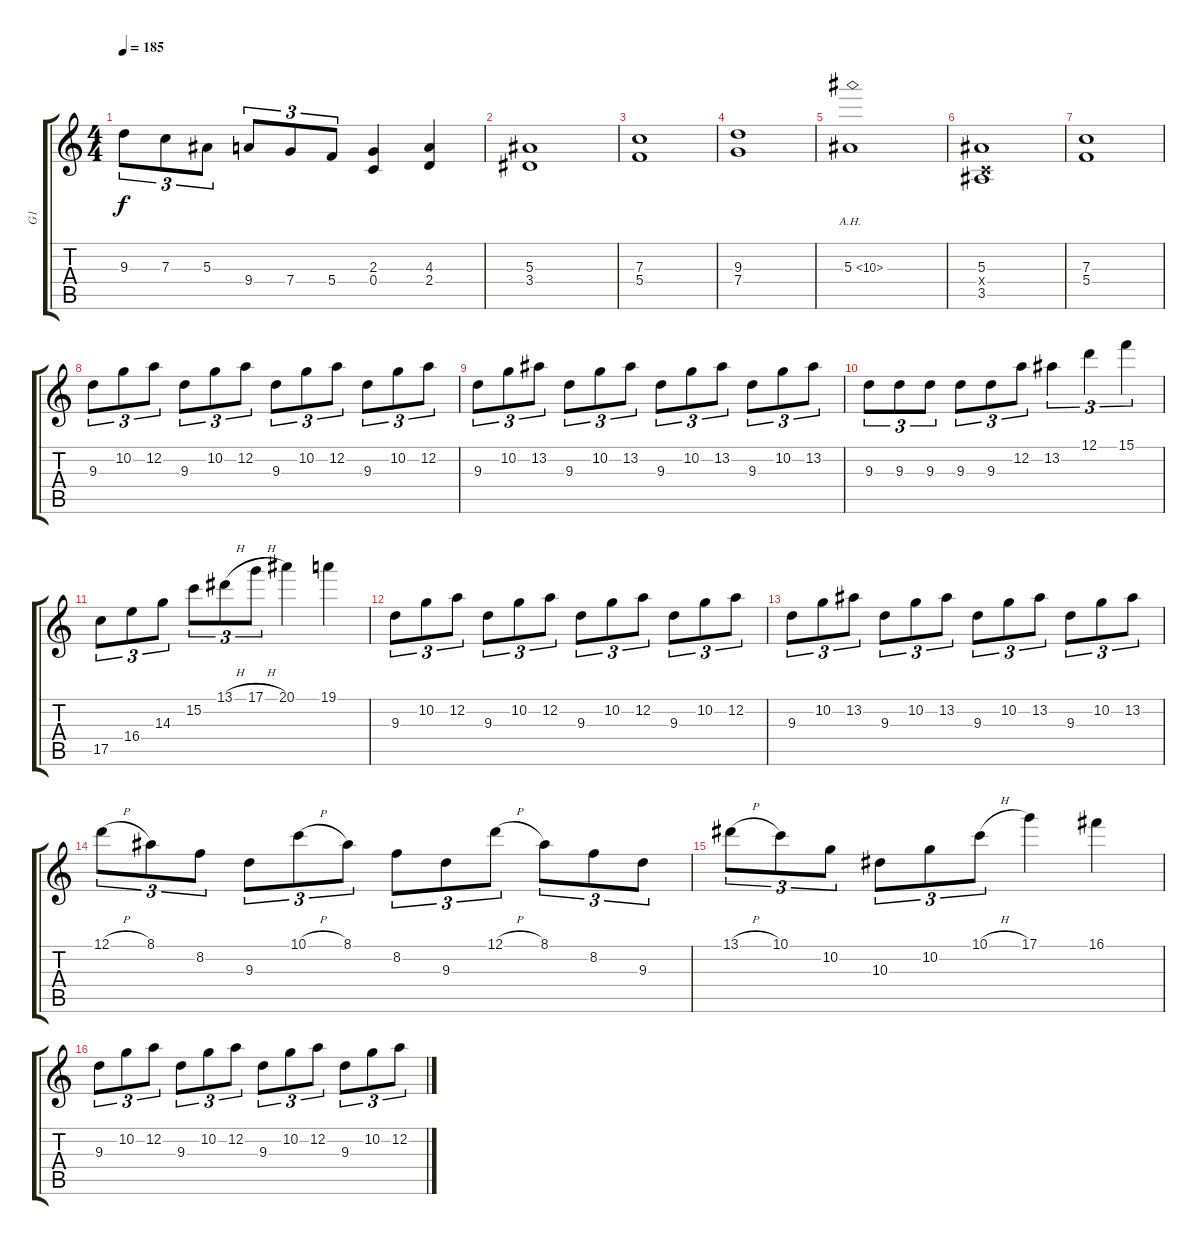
\track ("G1" "G1") {instrument distortionguitar}
\staff {score tabs}
\tuning (D4 A3 F3 C3 G2 D2) {hide}
\ts (4 4)
\tempo 185
\clef g2
\ks c
9.3.8{tu (3 2) dy f} 7.3.8{tu (3 2)} 5.3.8{tu (3 2)} 9.4.8{tu (3 2)} 7.4.8{tu (3 2)} 5.4.8{tu (3 2)} (2.3 0.4).4 (4.3 2.4).4 |
(5.3 3.4).1 |
(7.3 5.4).1 |
(9.3 7.4).1 |
5.3{ah 5}.1 |
(5.3 0.4{x} 3.5).1 |
(7.3 5.4).1 |
9.3.8{tu (3 2)} 10.2.8{tu (3 2)} 12.2.8{tu (3 2)} 9.3.8{tu (3 2)} 10.2.8{tu (3 2)} 12.2.8{tu (3 2)} 9.3.8{tu (3 2)} 10.2.8{tu (3 2)} 12.2.8{tu (3 2)} 9.3.8{tu (3 2)} 10.2.8{tu (3 2)} 12.2.8{tu (3 2)} |
9.3.8{tu (3 2)} 10.2.8{tu (3 2)} 13.2.8{tu (3 2)} 9.3.8{tu (3 2)} 10.2.8{tu (3 2)} 13.2.8{tu (3 2)} 9.3.8{tu (3 2)} 10.2.8{tu (3 2)} 13.2.8{tu (3 2)} 9.3.8{tu (3 2)} 10.2.8{tu (3 2)} 13.2.8{tu (3 2)} |
9.3.8{tu (3 2)} 9.3.8{tu (3 2)} 9.3.8{tu (3 2)} 9.3.8{tu (3 2)} 9.3.8{tu (3 2)} 12.2.8{tu (3 2)} 13.2.4{tu (3 2)} 12.1.4{tu (3 2)} 15.1.4{tu (3 2)} |
17.5.8{tu (3 2)} 16.4.8{tu (3 2)} 14.3.8{tu (3 2)} 15.2.8{tu (3 2)} 13.1{h}.8{tu (3 2)} 17.1{h}.8{tu (3 2)} 20.1.4 19.1.4 |
9.3.8{tu (3 2)} 10.2.8{tu (3 2)} 12.2.8{tu (3 2)} 9.3.8{tu (3 2)} 10.2.8{tu (3 2)} 12.2.8{tu (3 2)} 9.3.8{tu (3 2)} 10.2.8{tu (3 2)} 12.2.8{tu (3 2)} 9.3.8{tu (3 2)} 10.2.8{tu (3 2)} 12.2.8{tu (3 2)} |
9.3.8{tu (3 2)} 10.2.8{tu (3 2)} 13.2.8{tu (3 2)} 9.3.8{tu (3 2)} 10.2.8{tu (3 2)} 13.2.8{tu (3 2)} 9.3.8{tu (3 2)} 10.2.8{tu (3 2)} 13.2.8{tu (3 2)} 9.3.8{tu (3 2)} 10.2.8{tu (3 2)} 13.2.8{tu (3 2)} |
12.1{h}.8{tu (3 2)} 8.1.8{tu (3 2)} 8.2.8{tu (3 2)} 9.3.8{tu (3 2)} 10.1{h}.8{tu (3 2)} 8.1.8{tu (3 2)} 8.2.8{tu (3 2)} 9.3.8{tu (3 2)} 12.1{h}.8{tu (3 2)} 8.1.8{tu (3 2)} 8.2.8{tu (3 2)} 9.3.8{tu (3 2)} |
13.1{h}.8{tu (3 2)} 10.1.8{tu (3 2)} 10.2.8{tu (3 2)} 10.3.8{tu (3 2)} 10.2.8{tu (3 2)} 10.1{h}.8{tu (3 2)} 17.1.4 16.1.4 |
9.3.8{tu (3 2)} 10.2.8{tu (3 2)} 12.2.8{tu (3 2)} 9.3.8{tu (3 2)} 10.2.8{tu (3 2)} 12.2.8{tu (3 2)} 9.3.8{tu (3 2)} 10.2.8{tu (3 2)} 12.2.8{tu (3 2)} 9.3.8{tu (3 2)} 10.2.8{tu (3 2)} 12.2.8{tu (3 2)}
